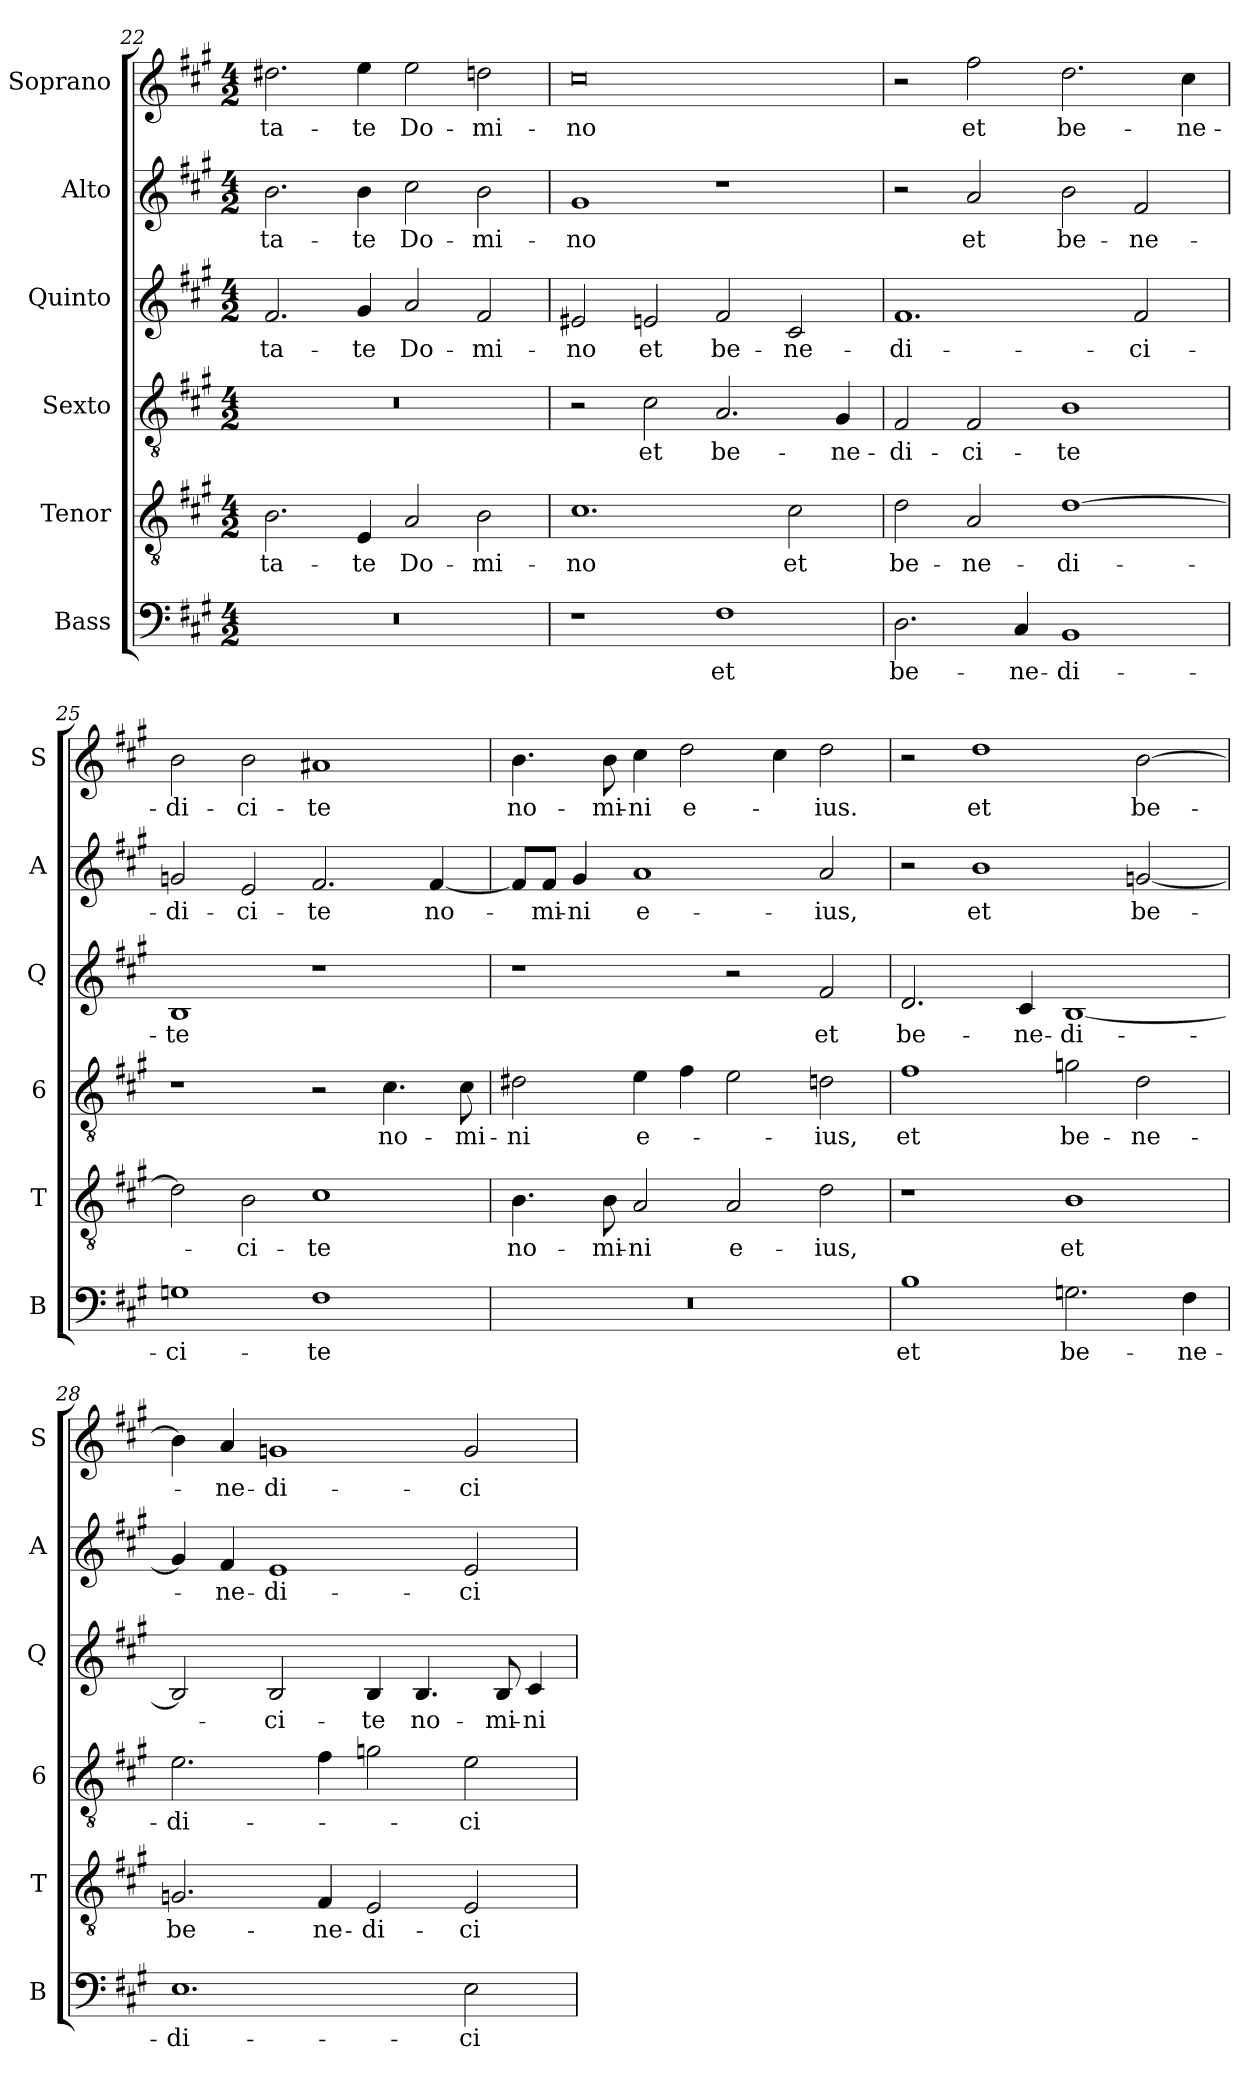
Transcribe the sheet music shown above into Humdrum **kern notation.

**kern	**text	**kern	**text	**kern	**text	**kern	**text	**kern	**text	**kern	**text
*part6	*part6	*part5	*part5	*part4	*part4	*part3	*part3	*part2	*part2	*part1	*part1
*staff6	*staff6	*staff5	*staff5	*staff4	*staff4	*staff3	*staff3	*staff2	*staff2	*staff1	*staff1
*I"Bass	*	*I"Tenor	*	*I"Sexto	*	*I"Quinto	*	*I"Alto	*	*I"Soprano	*
*I'B	*	*I'T	*	*I'6	*	*I'Q	*	*I'A	*	*I'S	*
*clefF4	*	*clefGv2	*	*clefGv2	*	*clefG2	*	*clefG2	*	*clefG2	*
*k[f#c#g#]	*	*k[f#c#g#]	*	*k[f#c#g#]	*	*k[f#c#g#]	*	*k[f#c#g#]	*	*k[f#c#g#]	*
*A:	*	*A:	*	*A:	*	*A:	*	*A:	*	*A:	*
*M4/2	*	*M4/2	*	*M4/2	*	*M4/2	*	*M4/2	*	*M4/2	*
=22	=22	=22	=22	=22	=22	=22	=22	=22	=22	=22	=22
!	!	!	!LO:LY:b	!	!	!	!LO:LY:b	!	!LO:LY:b	!	!LO:LY:b
0r	.	2.B\	-ta-	0r	.	2.f#/	-ta-	2.b\	-ta-	2.dd#X\	-ta-
!	!	!	!LO:LY:b	!	!	!	!LO:LY:b	!	!LO:LY:b	!	!LO:LY:b
.	.	4E/	-te	.	.	4g#/	-te	4b\	-te	4ee\	-te
!	!	!	!LO:LY:b	!	!	!	!LO:LY:b	!	!LO:LY:b	!	!LO:LY:b
.	.	2A/	Do-	.	.	2a/	Do-	2cc#\	Do-	2ee\	Do-
!	!	!	!LO:LY:b	!	!	!	!LO:LY:b	!	!LO:LY:b	!	!LO:LY:b
.	.	2B\	-mi-	.	.	2f#/	-mi-	2b\	-mi-	2ddn\	-mi-
!!LO:PB:g=z
=23	=23	=23	=23	=23	=23	=23	=23	=23	=23	=23	=23
!	!	!	!LO:LY:b	!	!	!	!LO:LY:b	!	!LO:LY:b	!	!LO:LY:b
1r	.	1.c#	-no	2r	.	2e#X/	-no	1g#	-no	0cc#	-no
!	!	!	!	!	!LO:LY:b	!	!LO:LY:b	!	!	!	!
.	.	.	.	2c#\	et	2en/	et	.	.	.	.
!	!LO:LY:b	!	!	!	!LO:LY:b	!	!LO:LY:b	!	!	!	!
1F#	et	.	.	2.A/	be-	2f#/	be-	1r	.	.	.
!	!	!	!LO:LY:b	!	!	!	!LO:LY:b	!	!	!	!
.	.	2c#\	et	.	.	2c#/	-ne-	.	.	.	.
!	!	!	!	!	!LO:LY:b	!	!	!	!	!	!
.	.	.	.	4G#/	-ne-	.	.	.	.	.	.
=24	=24	=24	=24	=24	=24	=24	=24	=24	=24	=24	=24
!	!LO:LY:b	!	!LO:LY:b	!	!LO:LY:b	!	!LO:LY:b	!	!	!	!
2.D\	be-	2d\	be-	2F#/	-di-	1.f#	-di-	2r	.	2r	.
!	!	!	!LO:LY:b	!	!LO:LY:b	!	!	!	!LO:LY:b	!	!LO:LY:b
.	.	2A/	-ne-	2F#/	-ci-	.	.	2a/	et	2ff#\	et
!	!LO:LY:b	!	!	!	!	!	!	!	!	!	!
4C#/	-ne-	.	.	.	.	.	.	.	.	.	.
!	!LO:LY:b	!	!LO:LY:b	!	!LO:LY:b	!	!	!	!LO:LY:b	!	!LO:LY:b
1BB	-di-	[1d	-di-	1B	-te	.	.	2b\	be-	2.dd\	be-
!	!	!	!	!	!	!	!LO:LY:b	!	!LO:LY:b	!	!
.	.	.	.	.	.	2f#/	-ci-	2f#/	-ne-	.	.
!	!	!	!	!	!	!	!	!	!	!	!LO:LY:b
.	.	.	.	.	.	.	.	.	.	4cc#\	-ne-
=25	=25	=25	=25	=25	=25	=25	=25	=25	=25	=25	=25
!	!LO:LY:b	!	!	!	!	!	!LO:LY:b	!	!LO:LY:b	!	!LO:LY:b
1Gn	-ci-	2d\]	.	1r	.	1B	-te	2gn/	-di-	2b\	-di-
!	!	!	!LO:LY:b	!	!	!	!	!	!LO:LY:b	!	!LO:LY:b
.	.	2B\	-ci-	.	.	.	.	2e/	-ci-	2b\	-ci-
!	!LO:LY:b	!	!LO:LY:b	!	!	!	!	!	!LO:LY:b	!	!LO:LY:b
1F#	-te	1c#	-te	2r	.	1r	.	2.f#/	-te	1a#X	-te
!	!	!	!	!	!LO:LY:b	!	!	!	!	!	!
.	.	.	.	4.c#\	no-	.	.	.	.	.	.
!	!	!	!	!	!	!	!	!	!LO:LY:b	!	!
.	.	.	.	.	.	.	.	[4f#/	no-	.	.
!	!	!	!	!	!LO:LY:b	!	!	!	!	!	!
.	.	.	.	8c#\	-mi-	.	.	.	.	.	.
!!LO:LB:g=z
=26	=26	=26	=26	=26	=26	=26	=26	=26	=26	=26	=26
!	!	!	!LO:LY:b	!	!LO:LY:b	!	!	!	!	!	!LO:LY:b
0r	.	4.B\	no-	2d#X\	-ni	1r	.	8f#/L]	.	4.b\	no-
!	!	!	!	!	!	!	!	!	!LO:LY:b	!	!
.	.	.	.	.	.	.	.	8f#/J	-mi-	.	.
!	!	!	!	!	!	!	!	!	!LO:LY:b	!	!
.	.	.	.	.	.	.	.	4g#/	-ni	.	.
!	!	!	!LO:LY:b	!	!	!	!	!	!	!	!LO:LY:b
.	.	8B\	-mi-	.	.	.	.	.	.	8b\	-mi-
!	!	!	!LO:LY:b	!	!LO:LY:b	!	!	!	!LO:LY:b	!	!LO:LY:b
.	.	2A/	-ni	4e\	e-	.	.	1a	e-	4cc#\	-ni
!	!	!	!	!	!	!	!	!	!	!	!LO:LY:b
.	.	.	.	4f#\	.	.	.	.	.	2dd\	e-
!	!	!	!LO:LY:b	!	!	!	!	!	!	!	!
.	.	2A/	e-	2e\	.	2r	.	.	.	.	.
.	.	.	.	.	.	.	.	.	.	4cc#\	.
!	!	!	!LO:LY:b	!	!LO:LY:b	!	!LO:LY:b	!	!LO:LY:b	!	!LO:LY:b
.	.	2d\	-ius,	2dn\	-ius,	2f#/	et	2a/	-ius,	2dd\	-ius.
=27	=27	=27	=27	=27	=27	=27	=27	=27	=27	=27	=27
!	!LO:LY:b	!	!	!	!LO:LY:b	!	!LO:LY:b	!	!	!	!
1B	et	1r	.	1f#	et	2.d/	be-	2r	.	2r	.
!	!	!	!	!	!	!	!	!	!LO:LY:b	!	!LO:LY:b
.	.	.	.	.	.	.	.	1b	et	1dd	et
!	!	!	!	!	!	!	!LO:LY:b	!	!	!	!
.	.	.	.	.	.	4c#/	-ne-	.	.	.	.
!	!LO:LY:b	!	!LO:LY:b	!	!LO:LY:b	!	!LO:LY:b	!	!	!	!
2.Gn\	be-	1B	et	2gn\	be-	[1B	-di-	.	.	.	.
!	!	!	!	!	!LO:LY:b	!	!	!	!LO:LY:b	!	!LO:LY:b
.	.	.	.	2d\	-ne-	.	.	[2gn/	be-	[2b\	be-
!	!LO:LY:b	!	!	!	!	!	!	!	!	!	!
4F#\	-ne-	.	.	.	.	.	.	.	.	.	.
=28	=28	=28	=28	=28	=28	=28	=28	=28	=28	=28	=28
!	!LO:LY:b	!	!LO:LY:b	!	!LO:LY:b	!	!	!	!	!	!
1.E	-di-	2.Gn/	be-	2.e\	-di-	2B/]	.	4g/]	.	4b\]	.
!	!	!	!	!	!	!	!	!	!LO:LY:b	!	!LO:LY:b
.	.	.	.	.	.	.	.	4f#/	-ne-	4a/	-ne-
!	!	!	!	!	!	!	!LO:LY:b	!	!LO:LY:b	!	!LO:LY:b
.	.	.	.	.	.	2B/	-ci-	1e	-di-	1gn	-di-
!	!	!	!LO:LY:b	!	!	!	!	!	!	!	!
.	.	4F#/	-ne-	4f#\	.	.	.	.	.	.	.
!	!	!	!LO:LY:b	!	!	!	!LO:LY:b	!	!	!	!
.	.	2E/	-di-	2gn\	.	4B/	-te	.	.	.	.
!	!	!	!	!	!	!	!LO:LY:b	!	!	!	!
.	.	.	.	.	.	4.B/	no-	.	.	.	.
!	!LO:LY:b	!	!LO:LY:b	!	!LO:LY:b	!	!	!	!LO:LY:b	!	!LO:LY:b
2E\	-ci-	2E/	-ci-	2e\	-ci-	.	.	2e/	-ci-	2g/	-ci-
!	!	!	!	!	!	!	!LO:LY:b	!	!	!	!
.	.	.	.	.	.	8B/	-mi-	.	.	.	.
!	!	!	!	!	!	!	!LO:LY:b	!	!	!	!
.	.	.	.	.	.	4c#/	-ni	.	.	.	.
=	=	=	=	=	=	=	=	=	=	=	=
*-	*-	*-	*-	*-	*-	*-	*-	*-	*-	*-	*-
